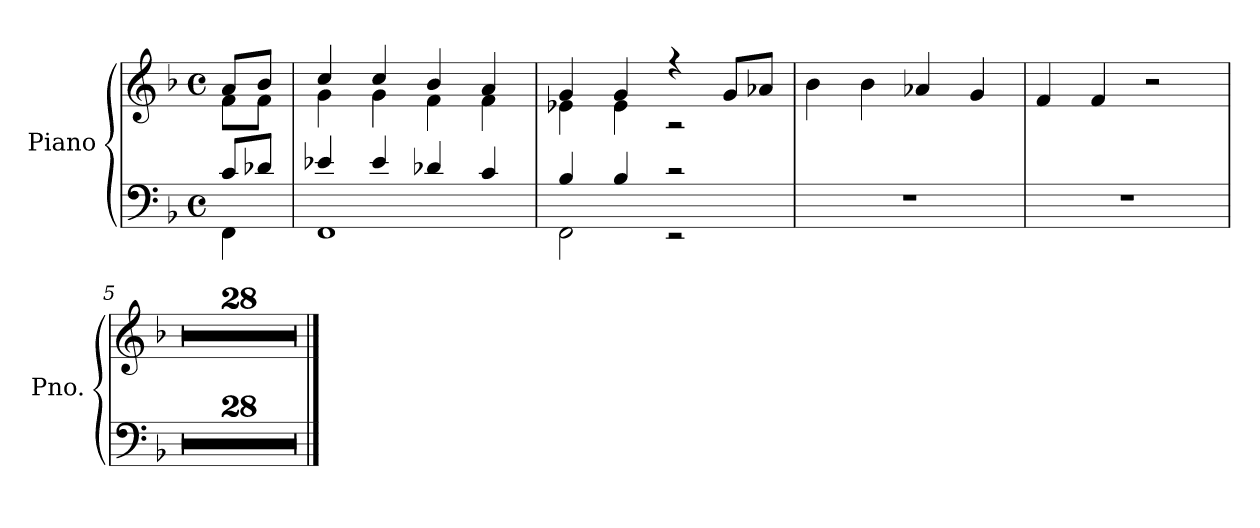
**kern	**kern
*part1	*part1
*staff2	*staff1
*I"Piano	*
*I'Pno.	*
*clefF4	*clefG2
*k[b-]	*k[b-]
*M4/4	*M4/4
*met(c)	*met(c)
=	=
*^	*^
8c/L	4FF\	8a/L	8f\L
8d-X/J	.	8b-/J	8f\J
=1	=1	=1	=1
4e-X/	1FF	4cc/	4g\
4e-/	.	4cc/	4g\
4d-X/	.	4b-/	4f\
4c/	.	4a/	4f\
=2	=2	=2	=2
4B-/	2FF\	4g/	4e-X\
4B-/	.	4g/	4e-\
2r	2r	4r	2r
.	.	8g/L	.
.	.	8a-X/J	.
*v	*v	*	*
*	*v	*v
=3	=3
1r	4b-\
.	4b-\
.	4a-X/
.	4g/
=4	=4
1r	4f/
.	4f/
.	2r
=5	=5
1r	1r
=6	=6
1r	1r
=7	=7
1r	1r
=8	=8
1r	1r
=9	=9
1r	1r
=10	=10
*^	*
1r	1r	1r
=11	=11	=11
1r	1r	1r
!!LO:LB:g=z
=12	=12	=12
1r	1r	1r
=13	=13	=13
1r	1r	1r
=14	=14	=14
1r	1r	1r
=15	=15	=15
1r	1r	1r
=16	=16	=16
1r	1r	1r
=17	=17	=17
1r	1r	1r
=18	=18	=18
1r	1r	1r
=19	=19	=19
1r	1r	1r
=20	=20	=20
1r	1r	1r
=21	=21	=21
1r	1r	1r
=22	=22	=22
1r	1r	1r
=23	=23	=23
1r	1r	1r
=24	=24	=24
1r	1r	1r
=25	=25	=25
1r	1r	1r
=26	=26	=26
1r	1r	1r
=27	=27	=27
1r	1r	1r
=28	=28	=28
1r	1r	1r
=29	=29	=29
1r	1r	1r
!!LO:LB:g=z
=30	=30	=30
1r	1r	1r
=31	=31	=31
1r	1r	1r
=32	=32	=32
1r	1r	1r
*v	*v	*
==	==
*-	*-
